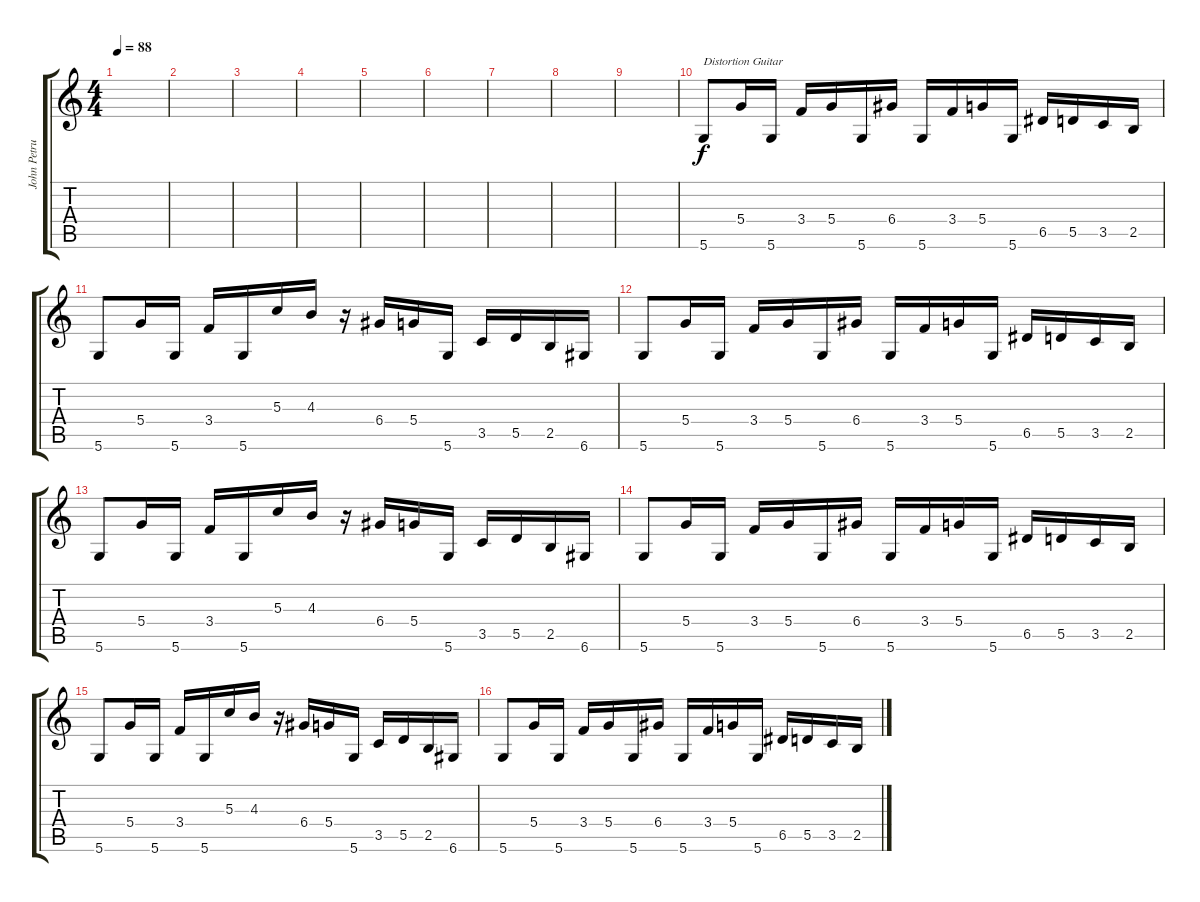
\track ("John Petrucci" "John Petru") {instrument distortionguitar}
\staff {score tabs}
\tuning (E4 B3 G3 D3 A2 D2) {hide}
\ts (4 4)
\tempo 88
\clef g2
\ks c
|
|
|
|
|
|
|
|
|
5.6.8{txt "Distortion Guitar" volume 11 instrument distortionguitar} 5.4.16 5.6.16 3.4.16 5.4.16 5.6.16 6.4.16 5.6.16 3.4.16 5.4.16 5.6.16 6.5.16 5.5.16 3.5.16 2.5.16 |
5.6.8 5.4.16 5.6.16 3.4.16 5.6.16 5.3.16 4.3.16 r.16 6.4.16 5.4.16 5.6.16 3.5.16 5.5.16 2.5.16 6.6.16 |
5.6.8 5.4.16 5.6.16 3.4.16 5.4.16 5.6.16 6.4.16 5.6.16 3.4.16 5.4.16 5.6.16 6.5.16 5.5.16 3.5.16 2.5.16 |
5.6.8 5.4.16 5.6.16 3.4.16 5.6.16 5.3.16 4.3.16 r.16 6.4.16 5.4.16 5.6.16 3.5.16 5.5.16 2.5.16 6.6.16 |
5.6.8 5.4.16 5.6.16 3.4.16 5.4.16 5.6.16 6.4.16 5.6.16 3.4.16 5.4.16 5.6.16 6.5.16 5.5.16 3.5.16 2.5.16 |
5.6.8 5.4.16 5.6.16 3.4.16 5.6.16 5.3.16 4.3.16 r.16 6.4.16 5.4.16 5.6.16 3.5.16 5.5.16 2.5.16 6.6.16 |
5.6.8 5.4.16 5.6.16 3.4.16 5.4.16 5.6.16 6.4.16 5.6.16 3.4.16 5.4.16 5.6.16 6.5.16 5.5.16 3.5.16 2.5.16
